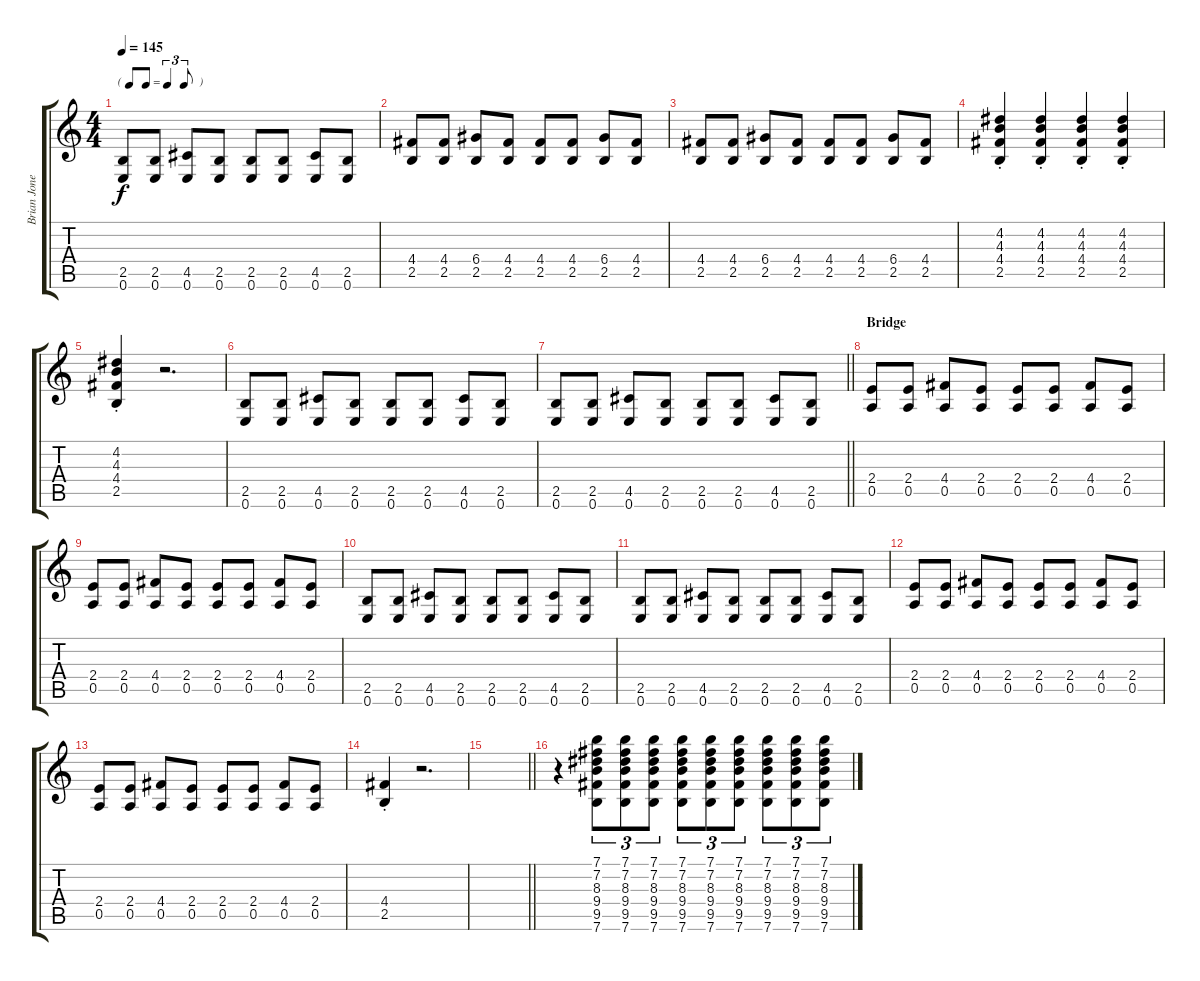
\track ("Brian Jones" "Brian Jone") {instrument electricguitarjazz}
\staff {score tabs}
\tuning (E4 B3 G3 D3 A2 E2) {hide}
\ts (4 4)
\tf triplet8th
\tempo 145
\clef g2
\ks c
(2.5 0.6).8{dy f} (2.5 0.6).8 (4.5 0.6).8 (2.5 0.6).8 (2.5 0.6).8 (2.5 0.6).8 (4.5 0.6).8 (2.5 0.6).8 |
(4.4 2.5).8 (4.4 2.5).8 (6.4 2.5).8 (4.4 2.5).8 (4.4 2.5).8 (4.4 2.5).8 (6.4 2.5).8 (4.4 2.5).8 |
(4.4 2.5).8 (4.4 2.5).8 (6.4 2.5).8 (4.4 2.5).8 (4.4 2.5).8 (4.4 2.5).8 (6.4 2.5).8 (4.4 2.5).8 |
(4.2{st} 4.3{st} 4.4{st} 2.5{st}).4 (4.2{st} 4.3{st} 4.4{st} 2.5{st}).4 (4.2{st} 4.3{st} 4.4{st} 2.5{st}).4 (4.2{st} 4.3{st} 4.4{st} 2.5{st}).4 |
(4.2{st} 4.3{st} 4.4{st} 2.5{st}).4 r.2{d} |
(2.5 0.6).8 (2.5 0.6).8 (4.5 0.6).8 (2.5 0.6).8 (2.5 0.6).8 (2.5 0.6).8 (4.5 0.6).8 (2.5 0.6).8 |
\barLineRight lightlight
(2.5 0.6).8 (2.5 0.6).8 (4.5 0.6).8 (2.5 0.6).8 (2.5 0.6).8 (2.5 0.6).8 (4.5 0.6).8 (2.5 0.6).8 |
\section ("" "Bridge")
(2.4 0.5).8 (2.4 0.5).8 (4.4 0.5).8 (2.4 0.5).8 (2.4 0.5).8 (2.4 0.5).8 (4.4 0.5).8 (2.4 0.5).8 |
(2.4 0.5).8 (2.4 0.5).8 (4.4 0.5).8 (2.4 0.5).8 (2.4 0.5).8 (2.4 0.5).8 (4.4 0.5).8 (2.4 0.5).8 |
(2.5 0.6).8 (2.5 0.6).8 (4.5 0.6).8 (2.5 0.6).8 (2.5 0.6).8 (2.5 0.6).8 (4.5 0.6).8 (2.5 0.6).8 |
(2.5 0.6).8 (2.5 0.6).8 (4.5 0.6).8 (2.5 0.6).8 (2.5 0.6).8 (2.5 0.6).8 (4.5 0.6).8 (2.5 0.6).8 |
(2.4 0.5).8 (2.4 0.5).8 (4.4 0.5).8 (2.4 0.5).8 (2.4 0.5).8 (2.4 0.5).8 (4.4 0.5).8 (2.4 0.5).8 |
(2.4 0.5).8 (2.4 0.5).8 (4.4 0.5).8 (2.4 0.5).8 (2.4 0.5).8 (2.4 0.5).8 (4.4 0.5).8 (2.4 0.5).8 |
(4.4{st} 2.5{st}).4 r.2{d} |
\barLineRight lightlight
|
r.4 (7.1 7.2 8.3 9.4 9.5 7.6).8{tu (3 2)} (7.1 7.2 8.3 9.4 9.5 7.6).8{tu (3 2)} (7.1 7.2 8.3 9.4 9.5 7.6).8{tu (3 2)} (7.1 7.2 8.3 9.4 9.5 7.6).8{tu (3 2)} (7.1 7.2 8.3 9.4 9.5 7.6).8{tu (3 2)} (7.1 7.2 8.3 9.4 9.5 7.6).8{tu (3 2)} (7.1 7.2 8.3 9.4 9.5 7.6).8{tu (3 2)} (7.1 7.2 8.3 9.4 9.5 7.6).8{tu (3 2)} (7.1 7.2 8.3 9.4 9.5 7.6).8{tu (3 2)}
